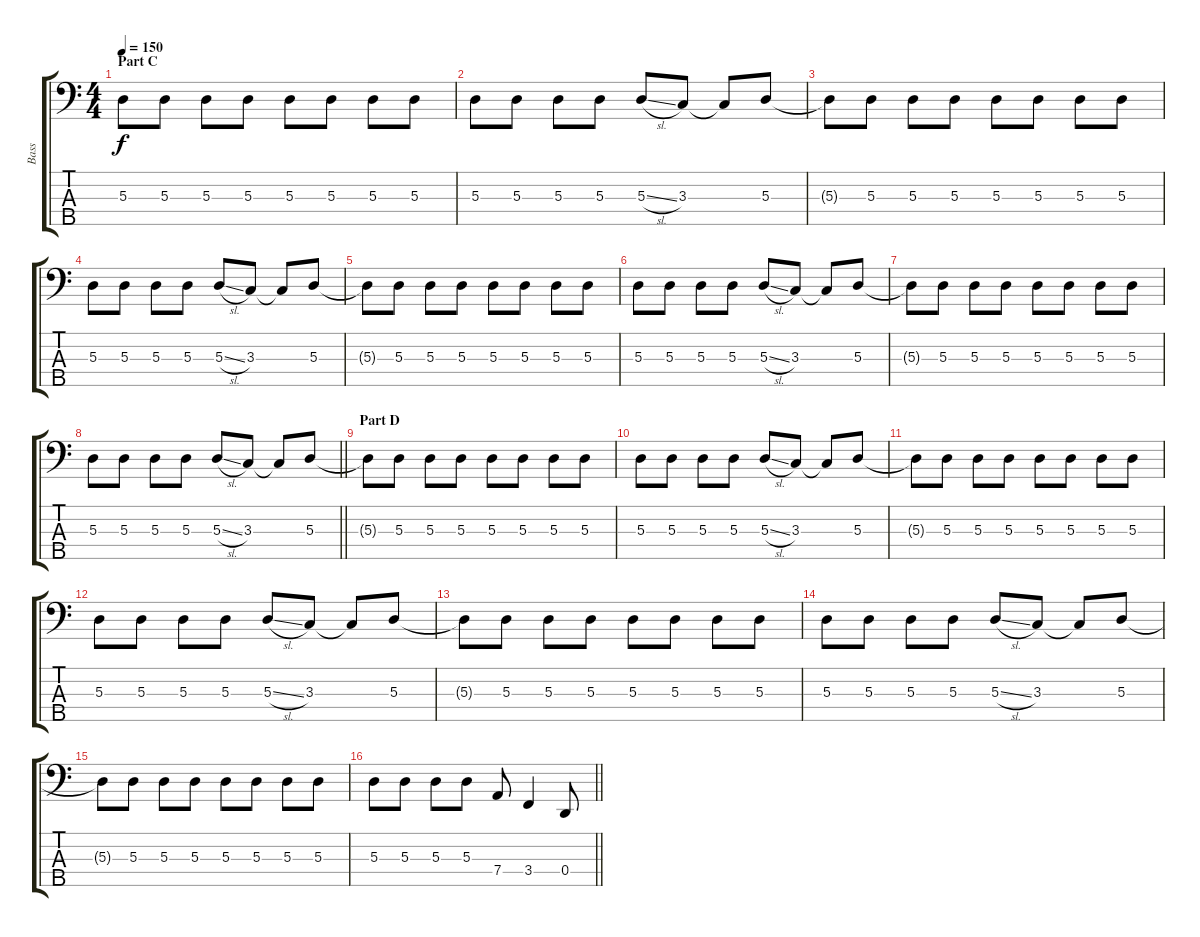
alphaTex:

\track ("Bass" "Bass") {instrument electricbassfinger}
\staff {score tabs}
\tuning (G2 D2 A1 D1 B0) {hide}
\ts (4 4)
\section ("" "Part C")
\tempo 150
\clef f4
\ks c
5.3.8{dy f} 5.3.8 5.3.8 5.3.8 5.3.8 5.3.8 5.3.8 5.3.8 |
5.3.8 5.3.8 5.3.8 5.3.8 5.3{sl}.8 3.3.8 3.3{t}.8 5.3.8 |
5.3{t}.8 5.3.8 5.3.8 5.3.8 5.3.8 5.3.8 5.3.8 5.3.8 |
5.3.8 5.3.8 5.3.8 5.3.8 5.3{sl}.8 3.3.8 3.3{t}.8 5.3.8 |
5.3{t}.8 5.3.8 5.3.8 5.3.8 5.3.8 5.3.8 5.3.8 5.3.8 |
5.3.8 5.3.8 5.3.8 5.3.8 5.3{sl}.8 3.3.8 3.3{t}.8 5.3.8 |
5.3{t}.8 5.3.8 5.3.8 5.3.8 5.3.8 5.3.8 5.3.8 5.3.8 |
\barLineRight lightlight
5.3.8 5.3.8 5.3.8 5.3.8 5.3{sl}.8 3.3.8 3.3{t}.8 5.3.8 |
\section ("" "Part D")
5.3{t}.8 5.3.8 5.3.8 5.3.8 5.3.8 5.3.8 5.3.8 5.3.8 |
5.3.8 5.3.8 5.3.8 5.3.8 5.3{sl}.8 3.3.8 3.3{t}.8 5.3.8 |
5.3{t}.8 5.3.8 5.3.8 5.3.8 5.3.8 5.3.8 5.3.8 5.3.8 |
5.3.8 5.3.8 5.3.8 5.3.8 5.3{sl}.8 3.3.8 3.3{t}.8 5.3.8 |
5.3{t}.8 5.3.8 5.3.8 5.3.8 5.3.8 5.3.8 5.3.8 5.3.8 |
5.3.8 5.3.8 5.3.8 5.3.8 5.3{sl}.8 3.3.8 3.3{t}.8 5.3.8 |
5.3{t}.8 5.3.8 5.3.8 5.3.8 5.3.8 5.3.8 5.3.8 5.3.8 |
\barLineRight lightlight
5.3.8 5.3.8 5.3.8 5.3.8 7.4.8 3.4.4 0.4.8
